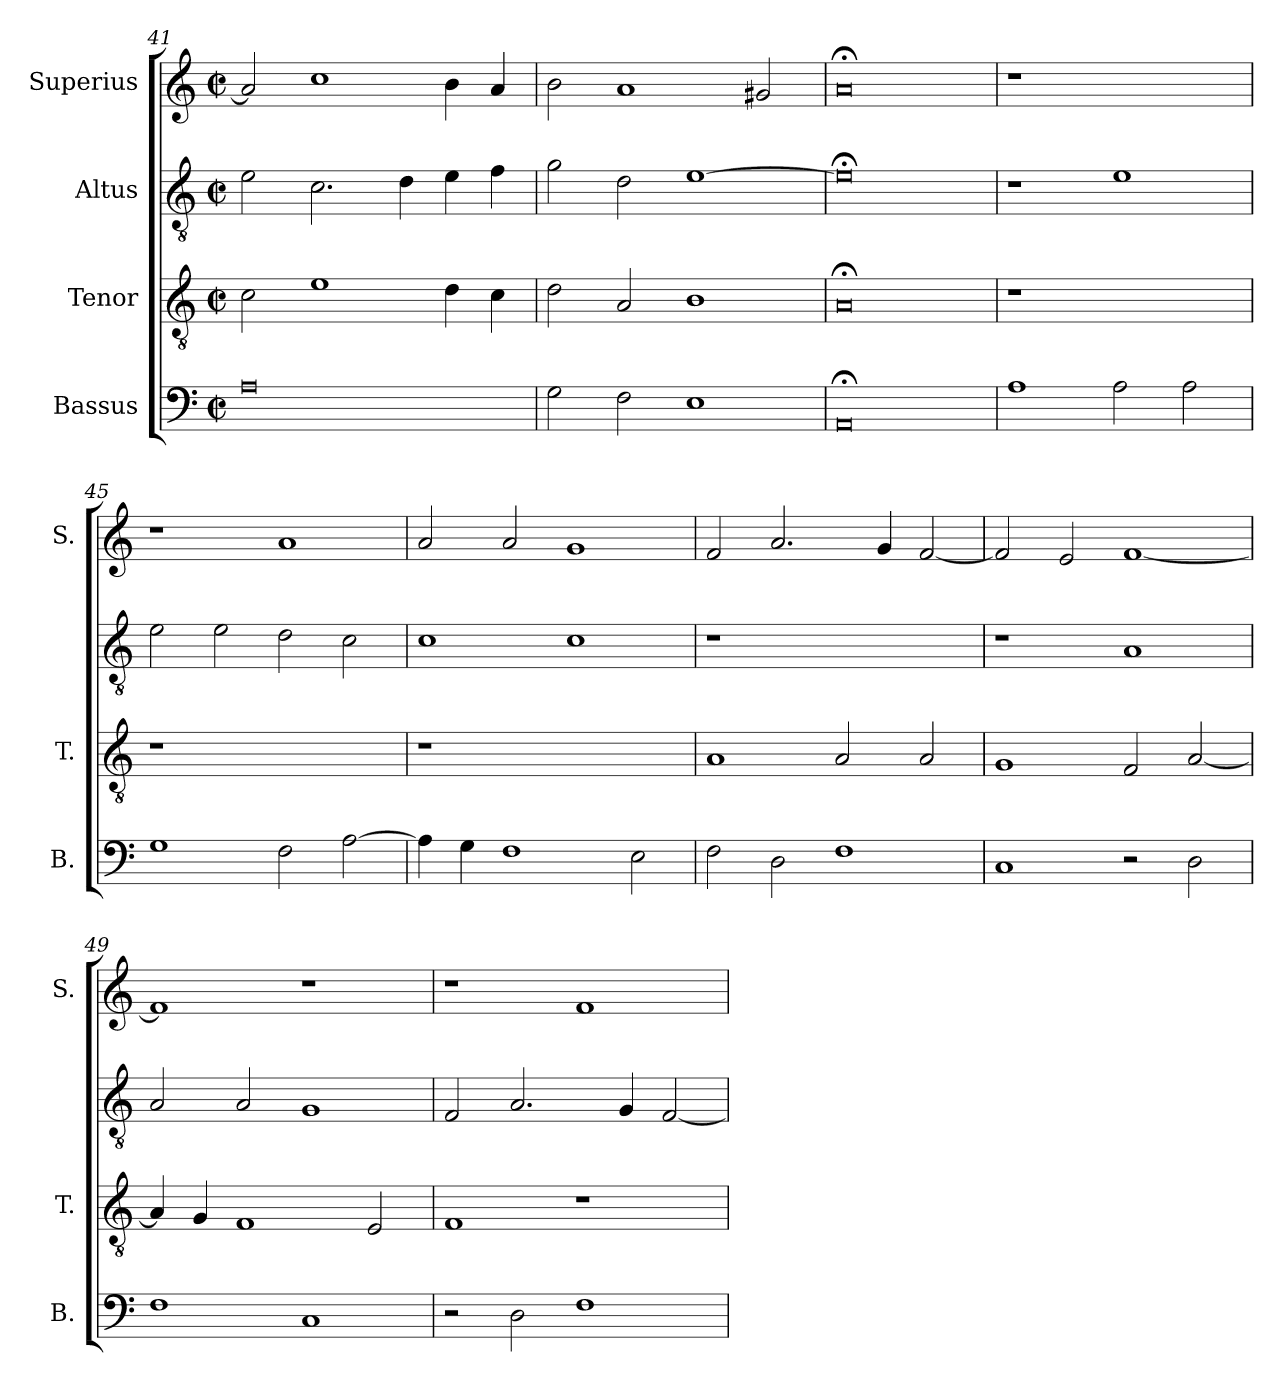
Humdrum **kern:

**kern	**kern	**kern	**kern
*part4	*part3	*part2	*part1
*staff4	*staff3	*staff2	*staff1
*I"Bassus	*I"Tenor	*I"Altus	*I"Superius
*I'B.	*I'T.	*	*I'S.
*clefF4	*clefGv2	*clefGv2	*clefG2
*	*ITrd7c12	*ITrd7c12	*
*k[]	*k[]	*k[]	*k[]
*C:	*C:	*C:	*C:
*M2/2	*M2/2	*M2/2	*M2/2
*met(c|)	*met(c|)	*met(c|)	*met(c|)
=41	=41	=41	=41
0Ai	2Ci\	2Ei\	2ai/]
.	1Ei	2.Ci\	1cci
.	.	4Di\	.
.	4Di\	4Ei\	4bi\
.	4Ci\	4Fi\	4ai/
!!LO:LB:g=z
=42	=42	=42	=42
2Gi\	2Di\	2Gi\	2bi\
2Fi\	2AAi/	2Di\	1ai
1Ei	1BBi	[>1Ei	.
.	.	.	2g#Xi/
=43	=43	=43	=43
0AA;i	0AA;i	0E;i]	0a;i
=44	=44	=44	=44
!	!LO:N:vis=1	!	!LO:N:vis=1
1Ai	1r	1r	1r
2Ai\	1ryy	1Ei	1ryy
2Ai\	.	.	.
=45	=45	=45	=45
!	!LO:N:vis=1	!	!
1Gi	1r	2Ei\	1r
.	.	2Ei\	.
2Fi\	1ryy	2Di\	1ai
[>2Ai\	.	2Ci\	.
=46	=46	=46	=46
!	!LO:N:vis=1	!	!
4Ai\]	1r	1Ci	2ai/
4Gi\	.	.	.
1Fi	.	.	2ai/
.	1ryy	1Ci	1gi
2Ei\	.	.	.
=47	=47	=47	=47
!	!	!LO:N:vis=1	!
2Fi\	1AAi	1r	2fi/
2Di\	.	.	2.ai/
1Fi	2AAi/	1ryy	.
.	.	.	4gi/
.	2AAi/	.	[<2fi/
!!LO:PB:g=z
=48	=48	=48	=48
1Ci	1GGi	1r	2fi/]
.	.	.	2ei/
2r	2FFi/	1AAi	[<1fi
2Di\	[<2AAi/	.	.
=49	=49	=49	=49
1Fi	4AAi/]	2AAi/	1fi]
.	4GGi/	.	.
.	1FFi	2AAi/	.
1Ci	.	1GGi	1r
.	2EEi/	.	.
=50	=50	=50	=50
2r	1FFi	2FFi/	1r
2Di\	.	2.AAi/	.
1Fi	1r	.	1fi
.	.	4GGi/	.
.	.	[<2FFi/	.
=	=	=	=
*-	*-	*-	*-
